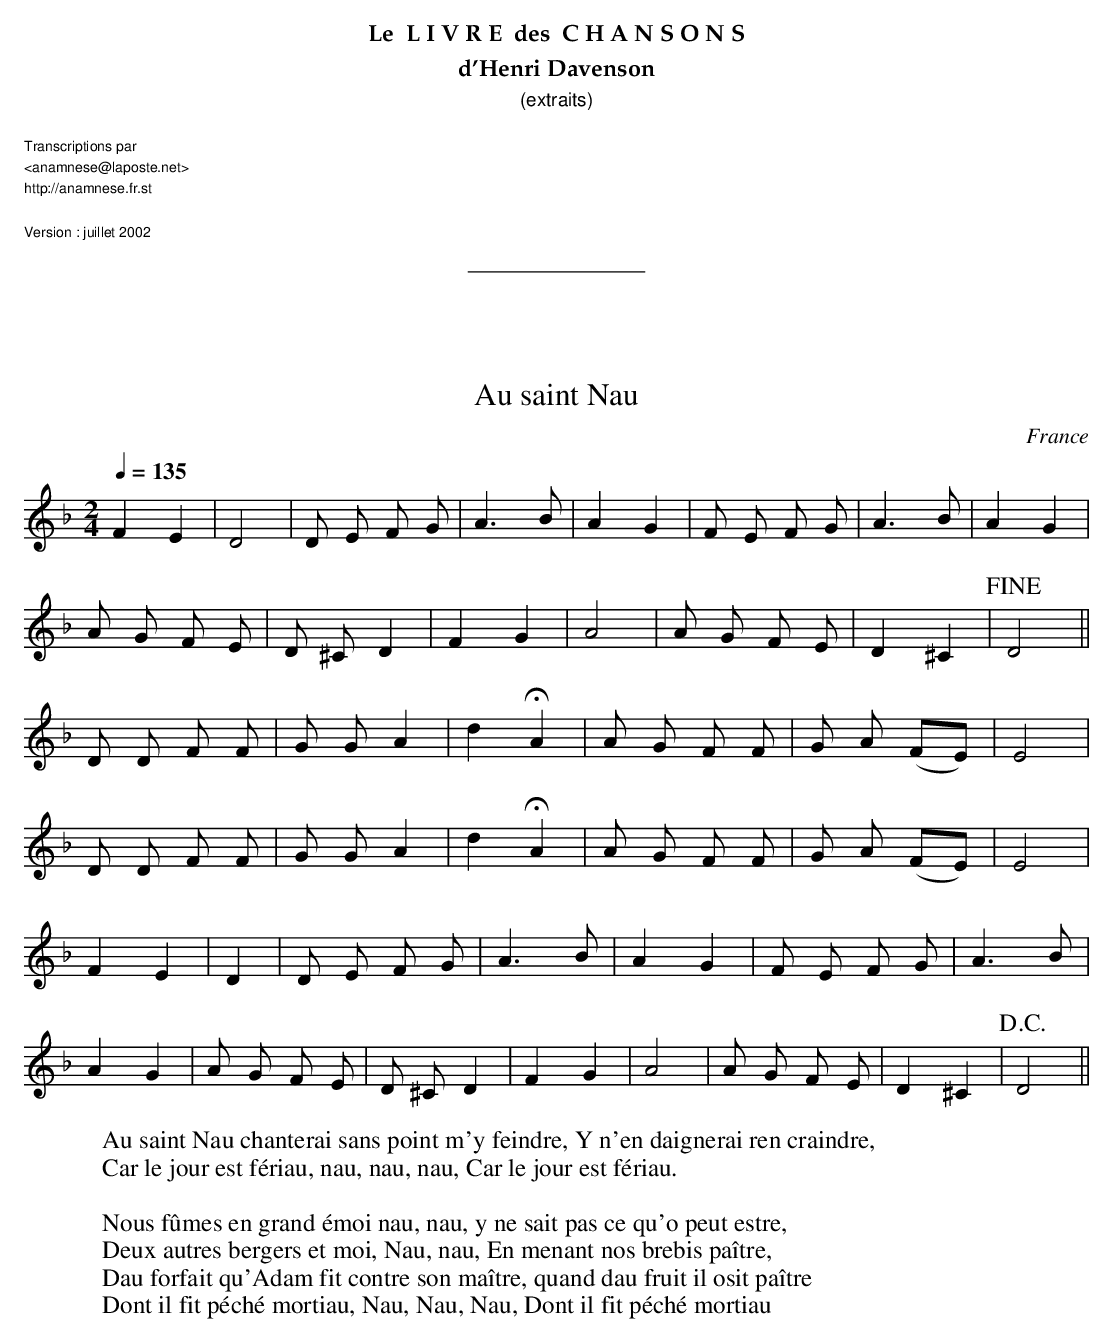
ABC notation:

X:1
T:Au saint Nau
O:France
M:2/4
L:1/8
Q:1/4=135
K:F
F2 E2 | D4 | D E F G | A3 B | A2 G2 | F E F G | A3 B | A2 G2 |
A G F E | D ^C D2 | F2 G2 | A4 | A G F E | D2 ^C2 | !fine! D4 ||
D D F F | G G A2 | d2 HA2 | A G F F | G A (FE) | E4 |
D D F F | G G A2 | d2 HA2 | A G F F | G A (FE) | E4 |
F2 E2 | D2 | D E F G | A3 B | A2 G2 | F E F G | A3 B |
A2 G2 | A G F E | D ^C D2 | F2 G2 | A4 | A G F E | D2 ^C2 |!D.C.! D4 ||
W:Au saint Nau chanterai sans point m'y feindre, Y n'en daignerai ren craindre,
W:Car le jour est fériau, nau, nau, nau, Car le jour est fériau.
W:
W:Nous fûmes en grand émoi nau, nau, y ne sait pas ce qu'o peut estre,
W:Deux autres bergers et moi, Nau, nau, En menant nos brebis paître,
W:Dau forfait qu'Adam fit contre son maître, quand dau fruit il osit paître
W:Dont il fit péché mortiau, Nau, Nau, Nau, Dont il fit péché mortiau
